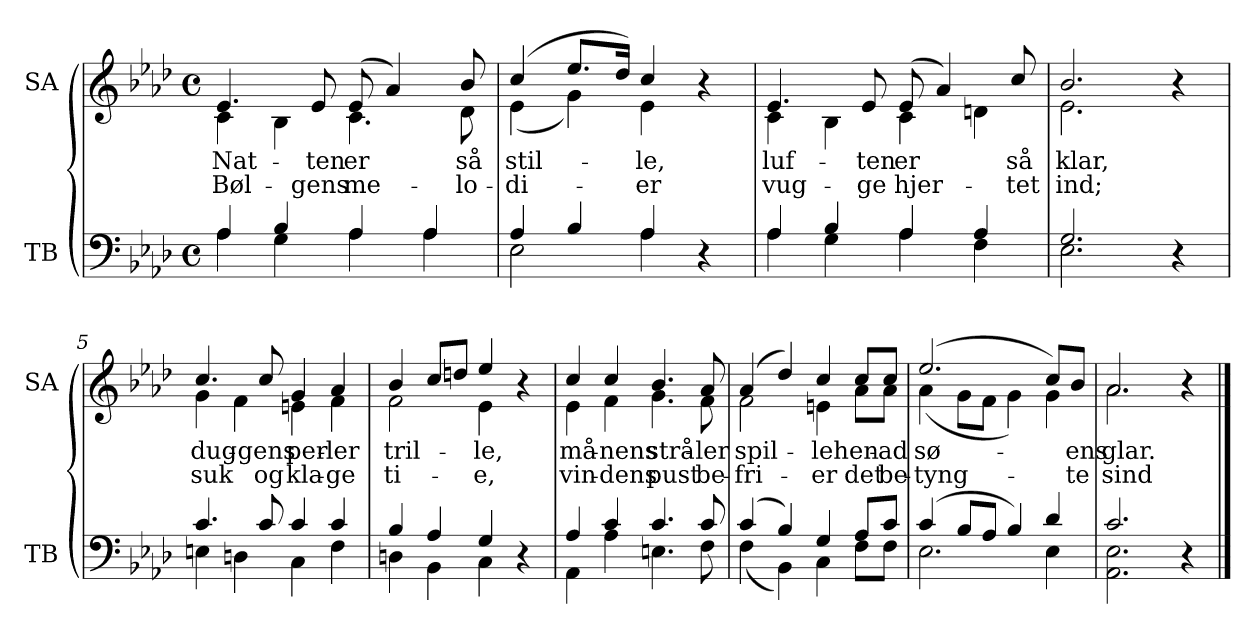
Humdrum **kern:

**kern	**kern	**text	**text
*part2	*part1	*part1	*part1
*staff2	*staff1	*staff1	*staff1
*I"TB	*I"SA	*	*
*I'TB	*I'SA	*	*
*clefF4	*clefG2	*	*
*k[b-e-a-d-]	*k[b-e-a-d-]	*	*
*M4/4	*M4/4	*	*
*met(c)	*met(c)	*	*
=1	=1	=1	=1
*^	*	*	*
!	!	!	!LO:LY:b	!LO:LY:b
*	*	*^	*	*
4A-/	4A-\	4.e-/	4c\	Nat-	Bøl-
4B-/	4G\	.	4B-\	.	.
!	!	!	!	!LO:LY:b	!LO:LY:b
.	.	8e-/	.	-ten	-gens
!	!	!	!	!LO:LY:b	!LO:LY:b
4A-/	4A-\	(8e-/	4.c\	er	me-
.	.	4a-/)	.	.	.
4A-/	4A-\	.	.	.	.
!	!	!	!	!LO:LY:b	!LO:LY:b
.	.	8b-/	8d-\	så	-lo-
=2	=2	=2	=2	=2	=2
!	!	!	!	!LO:LY:b	!LO:LY:b
4A-/	2E-\	(4cc/	(4e-\	stil-	-di-
4B-/	.	8.ee-/L	4g\)	.	.
.	.	16dd-/Jk)	.	.	.
!	!	!	!	!LO:LY:b	!LO:LY:b
4A-/	4A-\	4cc/	4e-\	-le,	-er
4r	4ryy	4r	4ryy	.	.
=3	=3	=3	=3	=3	=3
!	!	!	!	!LO:LY:b	!LO:LY:b
4A-/	4A-\	4.e-/	4c\	luf-	vug-
4B-/	4G\	.	4B-\	.	.
!	!	!	!	!LO:LY:b	!LO:LY:b
.	.	8e-/	.	-ten	-ge
!	!	!	!	!LO:LY:b	!LO:LY:b
4A-/	4A-i\	(8e-/	4c\	er	hjer-
.	.	4a-/)	.	.	.
4A-/	4F\	.	4dn\	.	.
!	!	!	!	!LO:LY:b	!LO:LY:b
.	.	8cc/	.	så	-tet
=4	=4	=4	=4	=4	=4
!	!	!	!	!LO:LY:b	!LO:LY:b
2.G/	2.E-\	2.b-/	2.e-\	klar,	ind;
4r	4ryy	4r	4ryy	.	.
=5	=5	=5	=5	=5	=5
!	!	!	!	!LO:LY:b	!LO:LY:b
4.c/	4En\	4.cc/	4g\	dug-	suk
.	4Dn\	.	4f\	.	.
!	!	!	!	!LO:LY:b	!LO:LY:b
8c/	.	8cc/	.	-gens	og
!	!	!	!	!LO:LY:b	!LO:LY:b
4c/	4C\	4g/	4en\	per-	kla-
!	!	!	!	!LO:LY:b	!LO:LY:b
4c/	4F\	4a-/	4f\	-ler	-ge
=6	=6	=6	=6	=6	=6
!	!	!	!	!LO:LY:b	!LO:LY:b
4B-/	4Dn\	4b-/	2f\	tril-	ti-
4A-/	4BB-\	8cc/L	.	.	.
.	.	8ddn/J	.	.	.
!	!	!	!	!LO:LY:b	!LO:LY:b
4G/	4C\	4ee-/	4e-\	-le,	-e,
4r	4ryy	4r	4ryy	.	.
!!LO:LB:g=z	!!
=7	=7	=7	=7	=7	=7
!	!	!	!	!LO:LY:b	!LO:LY:b
4A-/	4AA-\	4cc/	4e-\	må-	vin-
!	!	!	!	!LO:LY:b	!LO:LY:b
4c/	4A-\	4cc/	4f\	-nens	-dens
!	!	!	!	!LO:LY:b	!LO:LY:b
4.c/	4.En\	4.b-/	4.g\	strå-	pust
!	!	!	!	!LO:LY:b	!LO:LY:b
8c/	8F\	8a-/	8f\	-ler	be-
=8	=8	=8	=8	=8	=8
!	!	!	!	!LO:LY:b	!LO:LY:b
(4c/	(4F\	(4a-/	2f\	spil-	-fri-
4B-/)	4BB-\)	4dd-/)	.	.	.
!	!	!	!	!LO:LY:b	!LO:LY:b
4G/	4C\	4cc/	4en\	-le	-er
!	!	!	!	!LO:LY:b	!LO:LY:b
8A-/L	8F\L	8cc/L	8a-\L	hen-	det
!	!	!	!	!LO:LY:b	!LO:LY:b
8c/J	8F\J	8cc/J	8a-\J	-ad	be-
=9	=9	=9	=9	=9	=9
!	!	!	!	!LO:LY:b	!LO:LY:b
(4c/	2.E-\	(2.ee-/	(4a-\	sø-	-tyng-
8B-/L	.	.	8g\L	.	.
8A-/J	.	.	8f\J	.	.
4B-/)	.	.	4g\)	.	.
4d-/	4E-\	8cc/L)	4g\	.	.
!	!	!	!	!LO:LY:b	!LO:LY:b
.	.	8b-/J	.	-ens	-te
=10	=10	=10	=10	=10	=10
!	!	!	!	!LO:LY:b	!LO:LY:b
2.c/	2.AA-\ 2.E-\	2.a-/	2.a-\	glar.	sind
4r	4ryy	4r	4ryy	.	.
*v	*v	*	*	*	*
*	*v	*v	*	*
==	==	==	==
*-	*-	*-	*-
